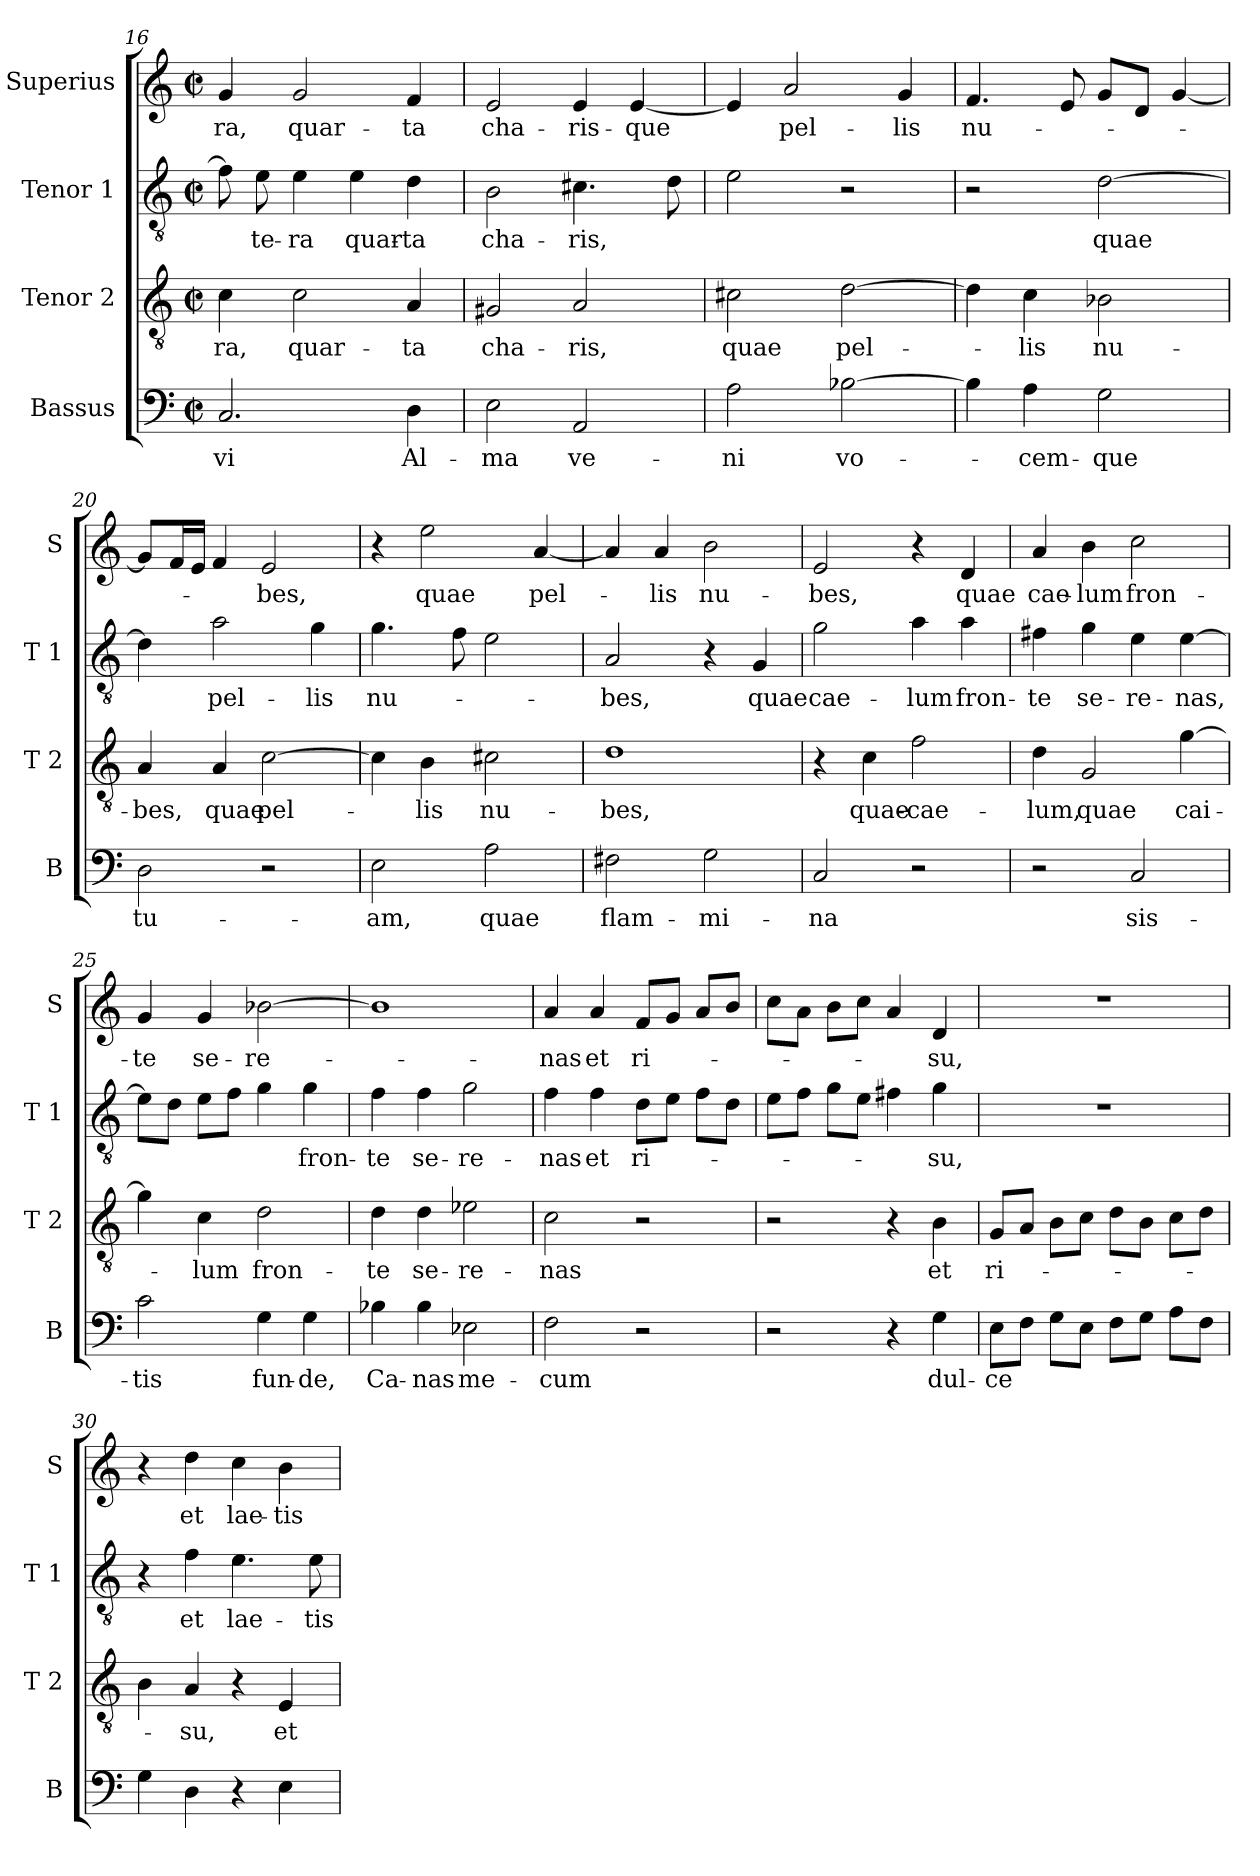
**kern	**text	**kern	**text	**kern	**text	**kern	**text
*part4	*part4	*part3	*part3	*part2	*part2	*part1	*part1
*staff4	*staff4	*staff3	*staff3	*staff2	*staff2	*staff1	*staff1
*I"Bassus	*	*I"Tenor 2	*	*I"Tenor 1	*	*I"Superius	*
*I'B	*	*I'T 2	*	*I'T 1	*	*I'S	*
*clefF4	*	*clefGv2	*	*clefGv2	*	*clefG2	*
*k[]	*	*k[]	*	*k[]	*	*k[]	*
*C:	*	*C:	*	*C:	*	*C:	*
*M2/2	*	*M2/2	*	*M2/2	*	*M2/2	*
*met(c|)	*	*met(c|)	*	*met(c|)	*	*met(c|)	*
=16	=16	=16	=16	=16	=16	=16	=16
2.C/	-vi	4c\	-ra,	8f\]	.	4g/	-ra,
.	.	.	.	8e\	-te-	.	.
.	.	2c\	quar-	4e\	-ra	2g/	quar-
.	.	.	.	4e\	quar-	.	.
4D\	Al-	4A/	-ta	4d\	-ta	4f/	-ta
=17	=17	=17	=17	=17	=17	=17	=17
2E\	-ma	2G#X/	cha-	2B\	cha-	2e/	cha-
2AA/	ve-	2A/	-ris,	4.c#X\	-ris,	4e/	-ris-
.	.	.	.	.	.	[4e/	-que
.	.	.	.	8d\	.	.	.
!!LO:PB:g=z
=18	=18	=18	=18	=18	=18	=18	=18
2A\	-ni	2c#X\	quae	2e\	.	4e/]	.
.	.	.	.	.	.	2a/	pel-
[2B-X\	vo-	[2d\	pel-	2r	.	.	.
.	.	.	.	.	.	4g/	-lis
=19	=19	=19	=19	=19	=19	=19	=19
4B-\]	.	4d\]	.	2r	.	4.f/	nu-
4A\	-cem-	4c\	-lis	.	.	.	.
.	.	.	.	.	.	8e/	.
2G\	-que	2B-X\	nu-	[2d\	quae	8g/L	.
.	.	.	.	.	.	8d/J	.
.	.	.	.	.	.	[4g/	.
=20	=20	=20	=20	=20	=20	=20	=20
2D\	tu-	4A/	-bes,	4d\]	.	8g/L]	.
.	.	.	.	.	.	16f/L	.
.	.	.	.	.	.	16e/JJ	.
.	.	4A/	quae	2a\	pel-	4f/	.
2r	.	[2c\	pel-	.	.	2e/	-bes,
.	.	.	.	4g\	-lis	.	.
=21	=21	=21	=21	=21	=21	=21	=21
2E\	-am,	4c\]	.	4.g\	nu-	4r	.
.	.	4B\	-lis	.	.	2ee\	quae
.	.	.	.	8f\	.	.	.
2A\	quae	2c#X\	nu-	2e\	.	.	.
.	.	.	.	.	.	[4a/	pel-
=22	=22	=22	=22	=22	=22	=22	=22
2F#X\	flam-	1d	-bes,	2A/	-bes,	4a/]	.
.	.	.	.	.	.	4a/	-lis
2G\	-mi-	.	.	4r	.	2b\	nu-
.	.	.	.	4G/	quae	.	.
=23	=23	=23	=23	=23	=23	=23	=23
2C/	-na	4r	.	2g\	cae-	2e/	-bes,
.	.	4c\	quae-	.	.	.	.
2r	.	2f\	-cae-	4a\	-lum	4r	.
.	.	.	.	4a\	fron-	4d/	quae
!!LO:LB:g=z
=24	=24	=24	=24	=24	=24	=24	=24
2r	.	4d\	-lum,	4f#X\	-te	4a/	cae-
.	.	2G/	quae	4g\	se-	4b\	-lum
2C/	sis-	.	.	4e\	-re-	2cc\	fron-
.	.	[4g\	cai-	[4e\	-nas,	.	.
=25	=25	=25	=25	=25	=25	=25	=25
2c\	-tis	4g\]	.	8e\L]	.	4g/	-te
.	.	.	.	8d\J	.	.	.
.	.	4c\	-lum	8e\L	.	4g/	se-
.	.	.	.	8f\J	.	.	.
4G\	fun-	2d\	fron-	4g\	.	[2b-X\	-re-
4G\	-de,	.	.	4g\	fron-	.	.
=26	=26	=26	=26	=26	=26	=26	=26
4B-X\	Ca-	4d\	-te	4f\	-te	1b-]	.
4B-\	-nas	4d\	se-	4f\	se-	.	.
2E-X\	me-	2e-X\	-re-	2g\	-re-	.	.
=27	=27	=27	=27	=27	=27	=27	=27
2F\	-cum	2c\	-nas	4f\	-nas	4a/	-nas
.	.	.	.	4f\	et	4a/	et
2r	.	2r	.	8d\L	ri-	8f/L	ri-
.	.	.	.	8e\J	.	8g/J	.
.	.	.	.	8f\L	.	8a/L	.
.	.	.	.	8d\J	.	8b/J	.
=28	=28	=28	=28	=28	=28	=28	=28
2r	.	2r	.	8e\L	.	8cc\L	.
.	.	.	.	8f\J	.	8a\J	.
.	.	.	.	8g\L	.	8b\L	.
.	.	.	.	8e\J	.	8cc\J	.
4r	.	4r	.	4f#X\	.	4a/	.
4G\	dul-	4B\	et	4g\	-su,	4d/	-su,
=29	=29	=29	=29	=29	=29	=29	=29
8E\L	-ce	8G/L	ri-	1r	.	1r	.
8F\J	.	8A/J	.	.	.	.	.
8G\L	.	8B\L	.	.	.	.	.
8E\J	.	8c\J	.	.	.	.	.
8F\L	.	8d\L	.	.	.	.	.
8G\J	.	8B\J	.	.	.	.	.
8A\L	.	8c\L	.	.	.	.	.
8F\J	.	8d\J	.	.	.	.	.
!!LO:LB:g=z
=30	=30	=30	=30	=30	=30	=30	=30
4G\	.	4B\	.	4r	.	4r	.
4D\	.	4A/	-su,	4f\	et	4dd\	et
4r	.	4r	.	4.e\	lae-	4cc\	lae-
4E\	.	4E/	et	.	.	4b\	-tis
.	.	.	.	8e\	-tis	.	.
=	=	=	=	=	=	=	=
*-	*-	*-	*-	*-	*-	*-	*-
